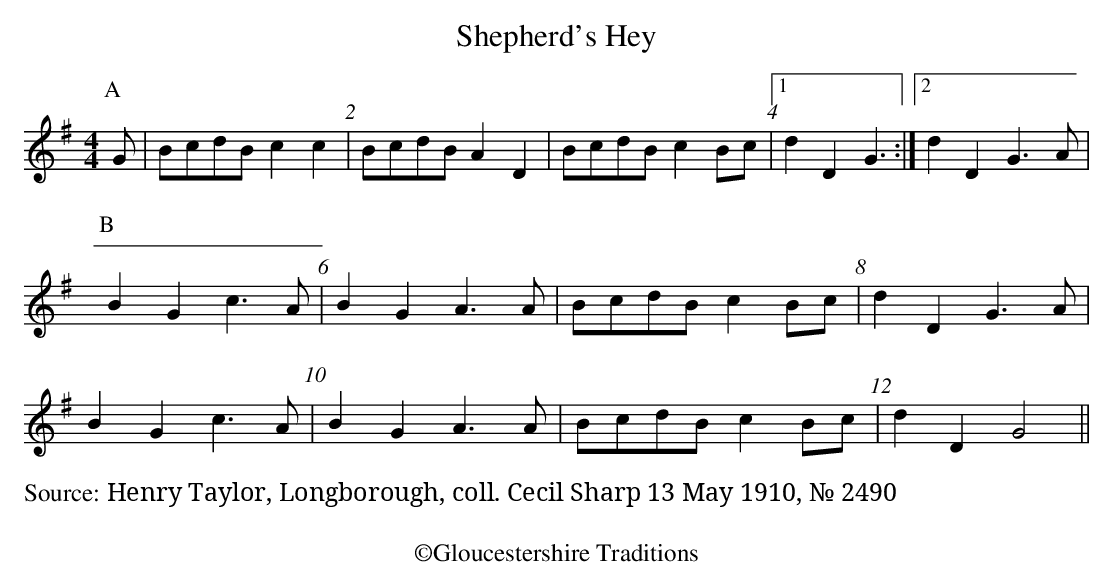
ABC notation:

X:1
T:Shepherd's Hey
M:4/4
L:1/8
K:G
[P:A]G|BcdB c2c2 | BcdB A2D2 | BcdB c2Bc |1 d2D2G3 :|2d2D2G3A|
[P:B]B2G2c3A | B2G2A3A | BcdB c2Bc | d2D2G3A|
B2G2c3A | B2G2A3A | BcdB c2Bc | d2D2G4 ||
